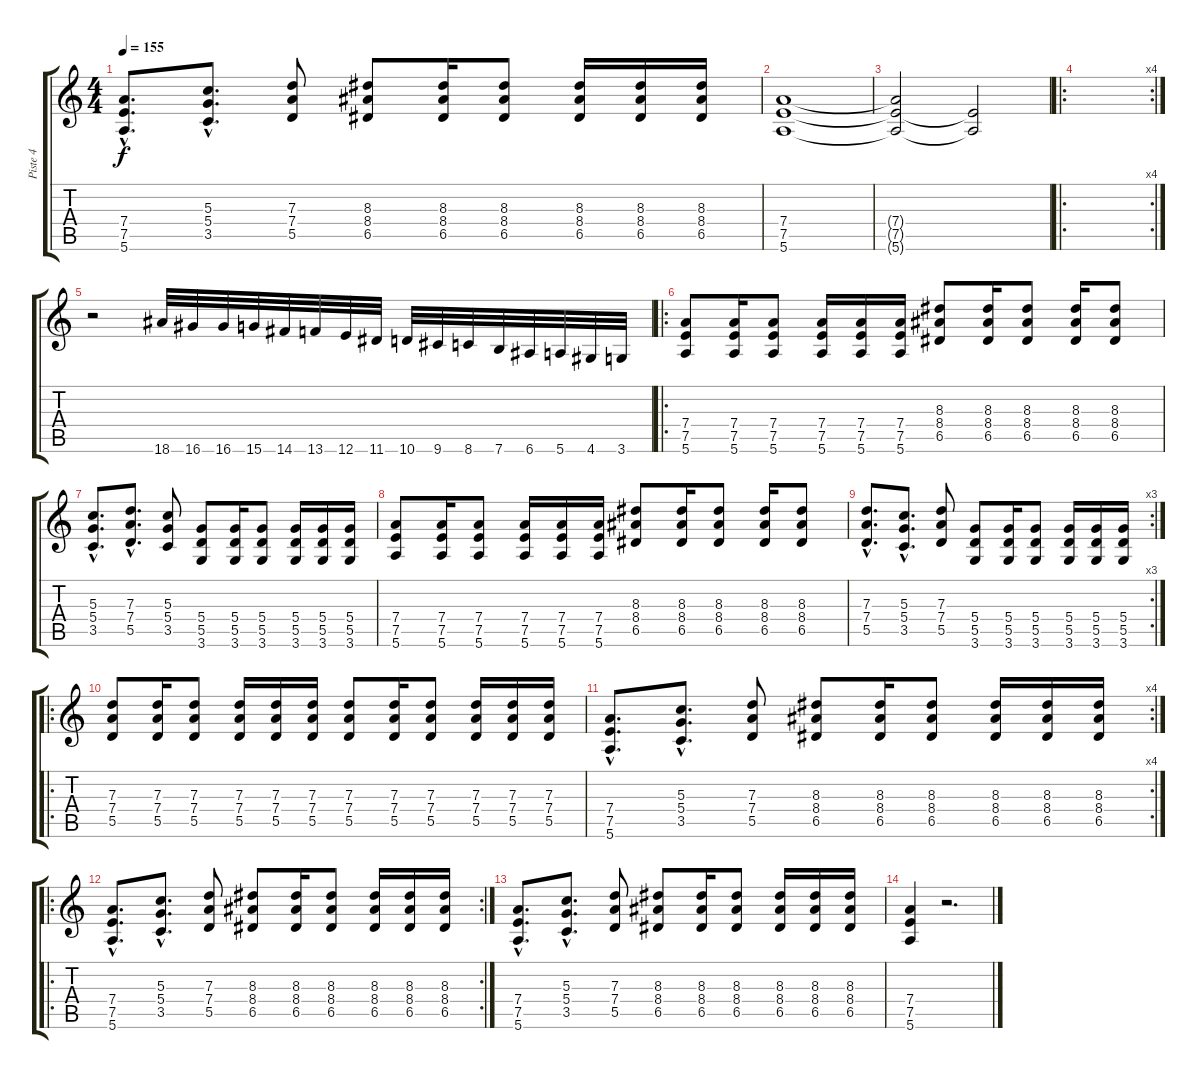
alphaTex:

\track ("Piste 4" "Piste 4") {instrument distortionguitar}
\staff {score tabs}
\tuning (E4 B3 G3 D3 A2 E2) {hide}
\ts (4 4)
\tempo 155
\clef g2
\ks c
(7.4{hac} 7.5{hac} 5.6{hac}).8{d dy f} (5.3{hac} 5.4{hac} 3.5{hac}).8{d} (7.3 7.4 5.5).8 (8.3 8.4 6.5).8 (8.3 8.4 6.5).16 (8.3 8.4 6.5).8 (8.3 8.4 6.5).16 (8.3 8.4 6.5).16 (8.3 8.4 6.5).16 |
(7.4 7.5 5.6).1 |
(7.4{t} 7.5{t} 5.6{t}).2 (7.5{t} 5.6{t}).2 |
\ro
\rc 4
|
r.2 18.6.32 16.6.32 16.6.32 15.6.32 14.6.32 13.6.32 12.6.32 11.6.32 10.6.32 9.6.32 8.6.32 7.6.32 6.6.32 5.6.32 4.6.32 3.6.32 |
\ro
(7.4 7.5 5.6).8 (7.4 7.5 5.6).16 (7.4 7.5 5.6).8 (7.4 7.5 5.6).16 (7.4 7.5 5.6).16 (7.4 7.5 5.6).16 (8.3 8.4 6.5).8 (8.3 8.4 6.5).16 (8.3 8.4 6.5).8 (8.3 8.4 6.5).16 (8.3 8.4 6.5).8 |
(5.3{hac} 5.4{hac} 3.5{hac}).8{d} (7.3{hac} 7.4{hac} 5.5{hac}).8{d} (5.3 5.4 3.5).8 (5.4 5.5 3.6).8 (5.4 5.5 3.6).16 (5.4 5.5 3.6).8 (5.4 5.5 3.6).16 (5.4 5.5 3.6).16 (5.4 5.5 3.6).16 |
(7.4 7.5 5.6).8 (7.4 7.5 5.6).16 (7.4 7.5 5.6).8 (7.4 7.5 5.6).16 (7.4 7.5 5.6).16 (7.4 7.5 5.6).16 (8.3 8.4 6.5).8 (8.3 8.4 6.5).16 (8.3 8.4 6.5).8 (8.3 8.4 6.5).16 (8.3 8.4 6.5).8 |
\rc 3
(7.3{hac} 7.4{hac} 5.5{hac}).8{d} (5.3{hac} 5.4{hac} 3.5{hac}).8{d} (7.3 7.4 5.5).8 (5.4 5.5 3.6).8 (5.4 5.5 3.6).16 (5.4 5.5 3.6).8 (5.4 5.5 3.6).16 (5.4 5.5 3.6).16 (5.4 5.5 3.6).16 |
\ro
(7.3 7.4 5.5).8 (7.3 7.4 5.5).16 (7.3 7.4 5.5).8 (7.3 7.4 5.5).16 (7.3 7.4 5.5).16 (7.3 7.4 5.5).16 (7.3 7.4 5.5).8 (7.3 7.4 5.5).16 (7.3 7.4 5.5).8 (7.3 7.4 5.5).16 (7.3 7.4 5.5).16 (7.3 7.4 5.5).16 |
\rc 4
(7.4{hac} 7.5{hac} 5.6{hac}).8{d} (5.3{hac} 5.4{hac} 3.5{hac}).8{d} (7.3 7.4 5.5).8 (8.3 8.4 6.5).8 (8.3 8.4 6.5).16 (8.3 8.4 6.5).8 (8.3 8.4 6.5).16 (8.3 8.4 6.5).16 (8.3 8.4 6.5).16 |
\ro
\rc 2
(7.4{hac} 7.5{hac} 5.6{hac}).8{d} (5.3{hac} 5.4{hac} 3.5{hac}).8{d} (7.3 7.4 5.5).8 (8.3 8.4 6.5).8 (8.3 8.4 6.5).16 (8.3 8.4 6.5).8 (8.3 8.4 6.5).16 (8.3 8.4 6.5).16 (8.3 8.4 6.5).16 |
(7.4{hac} 7.5{hac} 5.6{hac}).8{d} (5.3{hac} 5.4{hac} 3.5{hac}).8{d} (7.3 7.4 5.5).8 (8.3 8.4 6.5).8 (8.3 8.4 6.5).16 (8.3 8.4 6.5).8 (8.3 8.4 6.5).16 (8.3 8.4 6.5).16 (8.3 8.4 6.5).16 |
(7.4 7.5 5.6).4 r.2{d}
